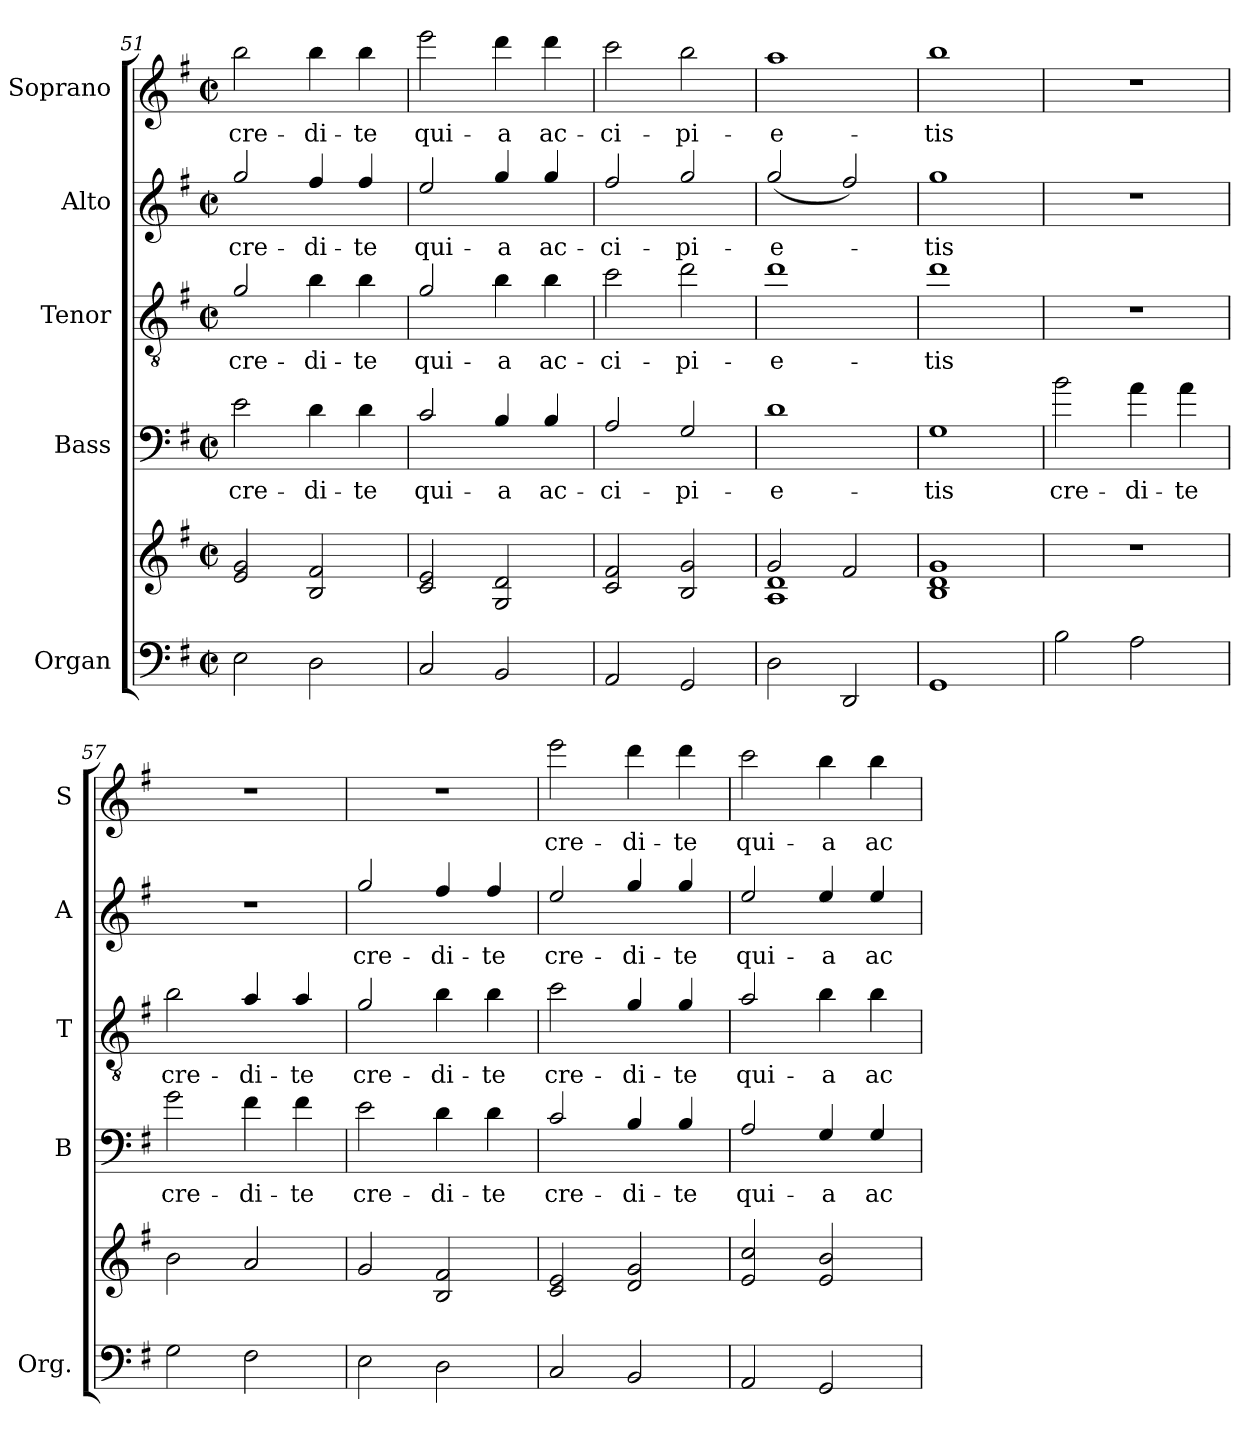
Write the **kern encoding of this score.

**kern	**kern	**kern	**text	**kern	**text	**kern	**text	**kern	**text
*part5	*part5	*part4	*part4	*part3	*part3	*part2	*part2	*part1	*part1
*staff6	*staff5	*staff4	*staff4	*staff3	*staff3	*staff2	*staff2	*staff1	*staff1
*I"Organ	*	*I"Bass	*	*I"Tenor	*	*I"Alto	*	*I"Soprano	*
*I'Org.	*	*I'B	*	*I'T	*	*I'A	*	*I'S	*
*clefF4	*clefG2	*clefF4	*	*clefGv2	*	*clefG2	*	*clefG2	*
*	*	*ITrd7c12	*	*ITrd7c12	*	*ITrd7c12	*	*ITrd7c12	*
*k[f#]	*k[f#]	*k[f#]	*	*k[f#]	*	*k[f#]	*	*k[f#]	*
*G:	*G:	*G:	*	*G:	*	*G:	*	*G:	*
*M2/2	*M2/2	*M2/2	*	*M2/2	*	*M2/2	*	*M2/2	*
*met(c|)	*met(c|)	*met(c|)	*	*met(c|)	*	*met(c|)	*	*met(c|)	*
=51	=51	=51	=51	=51	=51	=51	=51	=51	=51
!	!	!	!LO:LY:b	!	!	!	!	!	!
!	!	!	!	!	!LO:LY:b	!	!	!	!
!	!	!	!	!	!	!	!LO:LY:b	!	!
!	!	!	!	!	!	!	!	!	!LO:LY:b
2E\	2e!/ 2g!/	2E\	cre-	2G/	cre-	2g/	cre-	2b\	cre-
!	!	!	!LO:LY:b	!	!	!	!	!	!
!	!	!	!	!	!LO:LY:b	!	!	!	!
!	!	!	!	!	!	!	!LO:LY:b	!	!
!	!	!	!	!	!	!	!	!	!LO:LY:b
2D\	2B!/ 2f#!/	4D\	-di-	4B\	-di-	4f#/	-di-	4b\	-di-
!	!	!	!LO:LY:b	!	!	!	!	!	!
!	!	!	!	!	!LO:LY:b	!	!	!	!
!	!	!	!	!	!	!	!LO:LY:b	!	!
!	!	!	!	!	!	!	!	!	!LO:LY:b
.	.	4D\	-te	4B\	-te	4f#/	-te	4b\	-te
=52	=52	=52	=52	=52	=52	=52	=52	=52	=52
!	!	!	!LO:LY:b	!	!	!	!	!	!
!	!	!	!	!	!LO:LY:b	!	!	!	!
!	!	!	!	!	!	!	!LO:LY:b	!	!
!	!	!	!	!	!	!	!	!	!LO:LY:b
2C/	2c!/ 2e!/	2C/	qui-	2G/	qui-	2e/	qui-	2ee\	qui-
!	!	!	!LO:LY:b	!	!	!	!	!	!
!	!	!	!	!	!LO:LY:b	!	!	!	!
!	!	!	!	!	!	!	!LO:LY:b	!	!
!	!	!	!	!	!	!	!	!	!LO:LY:b
2BB/	2G!/ 2d!/	4BB/	-a	4B\	-a	4g/	-a	4dd\	-a
!	!	!	!LO:LY:b	!	!	!	!	!	!
!	!	!	!	!	!LO:LY:b	!	!	!	!
!	!	!	!	!	!	!	!LO:LY:b	!	!
!	!	!	!	!	!	!	!	!	!LO:LY:b
.	.	4BB/	ac-	4B\	ac-	4g/	ac-	4dd\	ac-
=53	=53	=53	=53	=53	=53	=53	=53	=53	=53
!	!	!	!LO:LY:b	!	!	!	!	!	!
!	!	!	!	!	!LO:LY:b	!	!	!	!
!	!	!	!	!	!	!	!LO:LY:b	!	!
!	!	!	!	!	!	!	!	!	!LO:LY:b
2AA/	2c!/ 2f#!/	2AA/	-ci-	2c\	-ci-	2f#/	-ci-	2cc\	-ci-
!	!	!	!LO:LY:b	!	!	!	!	!	!
!	!	!	!	!	!LO:LY:b	!	!	!	!
!	!	!	!	!	!	!	!LO:LY:b	!	!
!	!	!	!	!	!	!	!	!	!LO:LY:b
2GG/	2B!/ 2g!/	2GG/	-pi-	2d\	-pi-	2g/	-pi-	2b\	-pi-
=54	=54	=54	=54	=54	=54	=54	=54	=54	=54
*	*^	*	*	*	*	*	*	*	*
!	!	!	!	!LO:LY:b	!	!	!	!	!	!
!	!	!	!	!	!	!LO:LY:b	!	!	!	!
!	!	!	!	!	!	!	!	!LO:LY:b	!	!
!	!	!	!	!	!	!	!	!	!	!LO:LY:b
2D\	2g!/	1A! 1d!	1D	-e-	1d	-e-	(<2g/	-e-	1a	-e-
2DD/	2f#!/	.	.	.	.	.	2f#/)	.	.	.
*	*v	*v	*	*	*	*	*	*	*	*
=55	=55	=55	=55	=55	=55	=55	=55	=55	=55
!	!	!	!LO:LY:b	!	!	!	!	!	!
!	!	!	!	!	!LO:LY:b	!	!	!	!
!	!	!	!	!	!	!	!LO:LY:b	!	!
!	!	!	!	!	!	!	!	!	!LO:LY:b
1GG	1B! 1d! 1g!	1GG	-tis	1d	-tis	1g	-tis	1b	-tis
=56	=56	=56	=56	=56	=56	=56	=56	=56	=56
!	!	!	!LO:LY:b	!	!	!	!	!	!
2B\	1r	2B\	cre-	1r	.	1r	.	1r	.
!	!	!	!LO:LY:b	!	!	!	!	!	!
2A\	.	4A\	-di-	.	.	.	.	.	.
!	!	!	!LO:LY:b	!	!	!	!	!	!
.	.	4A\	-te	.	.	.	.	.	.
!!LO:PB:g=z
=57	=57	=57	=57	=57	=57	=57	=57	=57	=57
!	!	!	!LO:LY:b	!	!	!	!	!	!
!	!	!	!	!	!LO:LY:b	!	!	!	!
2G\	2b!\	2G\	cre-	2B\	cre-	1r	.	1r	.
!	!	!	!LO:LY:b	!	!	!	!	!	!
!	!	!	!	!	!LO:LY:b	!	!	!	!
2F#\	2a!/	4F#\	-di-	4A/	-di-	.	.	.	.
!	!	!	!LO:LY:b	!	!	!	!	!	!
!	!	!	!	!	!LO:LY:b	!	!	!	!
.	.	4F#\	-te	4A/	-te	.	.	.	.
=58	=58	=58	=58	=58	=58	=58	=58	=58	=58
!	!	!	!LO:LY:b	!	!	!	!	!	!
!	!	!	!	!	!LO:LY:b	!	!	!	!
!	!	!	!	!	!	!	!LO:LY:b	!	!
2E\	2g!/	2E\	cre-	2G/	cre-	2g/	cre-	1r	.
!	!	!	!LO:LY:b	!	!	!	!	!	!
!	!	!	!	!	!LO:LY:b	!	!	!	!
!	!	!	!	!	!	!	!LO:LY:b	!	!
2D\	2B!/ 2f#!/	4D\	-di-	4B\	-di-	4f#/	-di-	.	.
!	!	!	!LO:LY:b	!	!	!	!	!	!
!	!	!	!	!	!LO:LY:b	!	!	!	!
!	!	!	!	!	!	!	!LO:LY:b	!	!
.	.	4D\	-te	4B\	-te	4f#/	-te	.	.
=59	=59	=59	=59	=59	=59	=59	=59	=59	=59
!	!	!	!LO:LY:b	!	!	!	!	!	!
!	!	!	!	!	!LO:LY:b	!	!	!	!
!	!	!	!	!	!	!	!LO:LY:b	!	!
!	!	!	!	!	!	!	!	!	!LO:LY:b
2C/	2c!/ 2e!/	2C/	cre-	2c\	cre-	2e/	cre-	2ee\	cre-
!	!	!	!LO:LY:b	!	!	!	!	!	!
!	!	!	!	!	!LO:LY:b	!	!	!	!
!	!	!	!	!	!	!	!LO:LY:b	!	!
!	!	!	!	!	!	!	!	!	!LO:LY:b
2BB/	2d!/ 2g!/	4BB/	-di-	4G/	-di-	4g/	-di-	4dd\	-di-
!	!	!	!LO:LY:b	!	!	!	!	!	!
!	!	!	!	!	!LO:LY:b	!	!	!	!
!	!	!	!	!	!	!	!LO:LY:b	!	!
!	!	!	!	!	!	!	!	!	!LO:LY:b
.	.	4BB/	-te	4G/	-te	4g/	-te	4dd\	-te
=60	=60	=60	=60	=60	=60	=60	=60	=60	=60
!	!	!	!LO:LY:b	!	!	!	!	!	!
!	!	!	!	!	!LO:LY:b	!	!	!	!
!	!	!	!	!	!	!	!LO:LY:b	!	!
!	!	!	!	!	!	!	!	!	!LO:LY:b
2AA/	2e!/ 2cc!/	2AA/	qui-	2A/	qui-	2e/	qui-	2cc\	qui-
!	!	!	!LO:LY:b	!	!	!	!	!	!
!	!	!	!	!	!LO:LY:b	!	!	!	!
!	!	!	!	!	!	!	!LO:LY:b	!	!
!	!	!	!	!	!	!	!	!	!LO:LY:b
2GG/	2e!/ 2b!/	4GG/	-a	4B\	-a	4e/	-a	4b\	-a
!	!	!	!LO:LY:b	!	!	!	!	!	!
!	!	!	!	!	!LO:LY:b	!	!	!	!
!	!	!	!	!	!	!	!LO:LY:b	!	!
!	!	!	!	!	!	!	!	!	!LO:LY:b
.	.	4GG/	ac-	4B\	ac-	4e/	ac-	4b\	ac-
=	=	=	=	=	=	=	=	=	=
*-	*-	*-	*-	*-	*-	*-	*-	*-	*-
